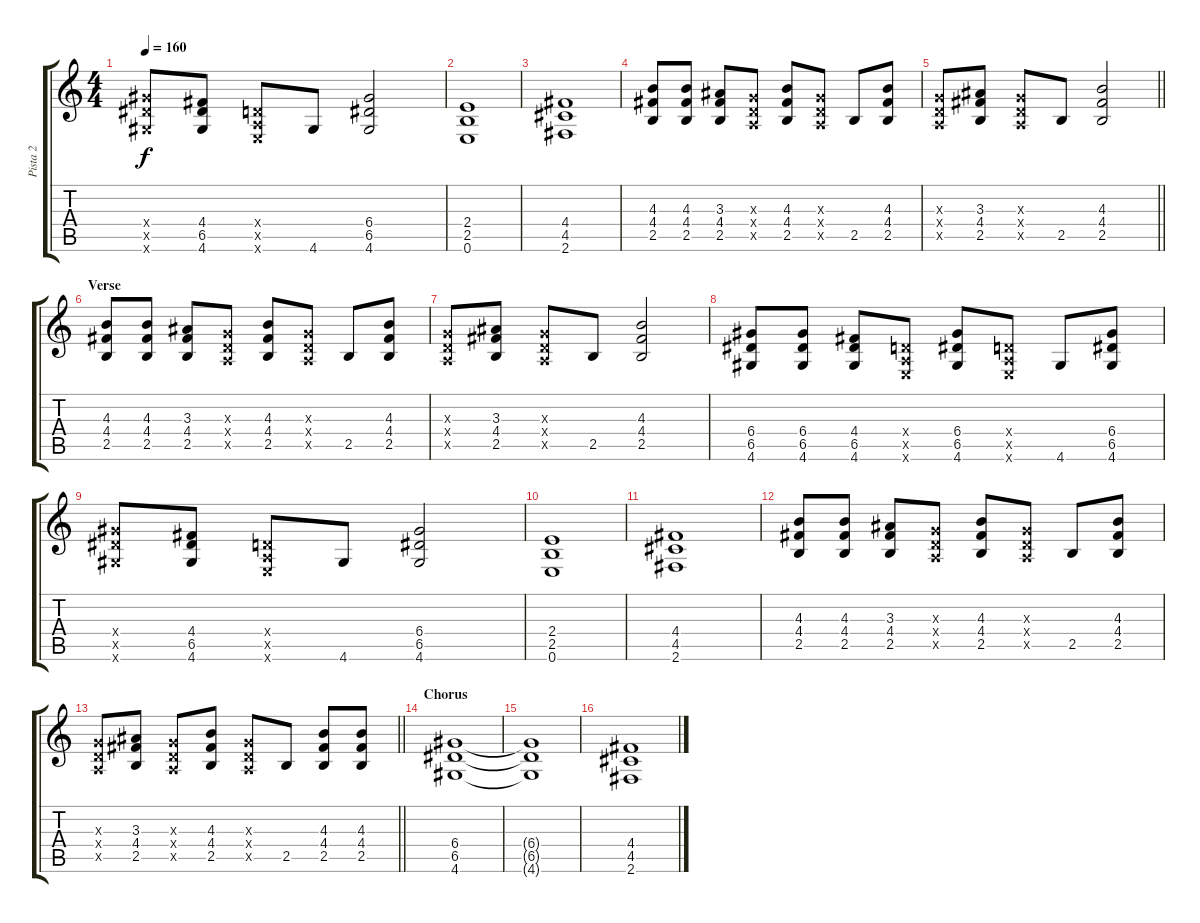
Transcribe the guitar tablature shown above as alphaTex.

\track ("Pista 2" "Pista 2") {instrument distortionguitar}
\staff {score tabs}
\tuning (E4 B3 G3 D3 A2 E2) {hide}
\ts (4 4)
\tempo 160
\clef g2
\ks c
(6.4{x} 6.5{x} 4.6{x}).8{dy f} (4.4 6.5 4.6).8 (0.4{x} 0.5{x} 0.6{x}).8 4.6.8 (6.4 6.5 4.6).2 |
(2.4 2.5 0.6).1 |
(4.4 4.5 2.6).1 |
(4.3 4.4 2.5).8 (4.3 4.4 2.5).8 (3.3 4.4 2.5).8 (0.3{x} 0.4{x} 0.5{x}).8 (4.3 4.4 2.5).8 (0.3{x} 0.4{x} 0.5{x}).8 2.5.8 (4.3 4.4 2.5).8 |
\barLineRight lightlight
(0.3{x} 0.4{x} 0.5{x}).8 (3.3 4.4 2.5).8 (0.3{x} 0.4{x} 0.5{x}).8 2.5.8 (4.3 4.4 2.5).2 |
\section ("" "Verse")
(4.3 4.4 2.5).8 (4.3 4.4 2.5).8 (3.3 4.4 2.5).8 (0.3{x} 0.4{x} 0.5{x}).8 (4.3 4.4 2.5).8 (0.3{x} 0.4{x} 0.5{x}).8 2.5.8 (4.3 4.4 2.5).8 |
(0.3{x} 0.4{x} 0.5{x}).8 (3.3 4.4 2.5).8 (0.3{x} 0.4{x} 0.5{x}).8 2.5.8 (4.3 4.4 2.5).2 |
(6.4 6.5 4.6).8 (6.4 6.5 4.6).8 (4.4 6.5 4.6).8 (0.4{x} 0.5{x} 0.6{x}).8 (6.4 6.5 4.6).8 (0.4{x} 0.5{x} 0.6{x}).8 4.6.8 (6.4 6.5 4.6).8 |
(6.4{x} 6.5{x} 4.6{x}).8 (4.4 6.5 4.6).8 (0.4{x} 0.5{x} 0.6{x}).8 4.6.8 (6.4 6.5 4.6).2 |
(2.4 2.5 0.6).1 |
(4.4 4.5 2.6).1 |
(4.3 4.4 2.5).8 (4.3 4.4 2.5).8 (3.3 4.4 2.5).8 (0.3{x} 0.4{x} 0.5{x}).8 (4.3 4.4 2.5).8 (0.3{x} 0.4{x} 0.5{x}).8 2.5.8 (4.3 4.4 2.5).8 |
\barLineRight lightlight
(0.3{x} 0.4{x} 0.5{x}).8 (3.3 4.4 2.5).8 (0.3{x} 0.4{x} 0.5{x}).8 (4.3 4.4 2.5).8 (0.3{x} 0.4{x} 0.5{x}).8 2.5.8 (4.3 4.4 2.5).8 (4.3 4.4 2.5).8 |
\section ("" "Chorus")
(6.4 6.5 4.6).1 |
(6.4{t} 6.5{t} 4.6{t}).1 |
(4.4 4.5 2.6).1
